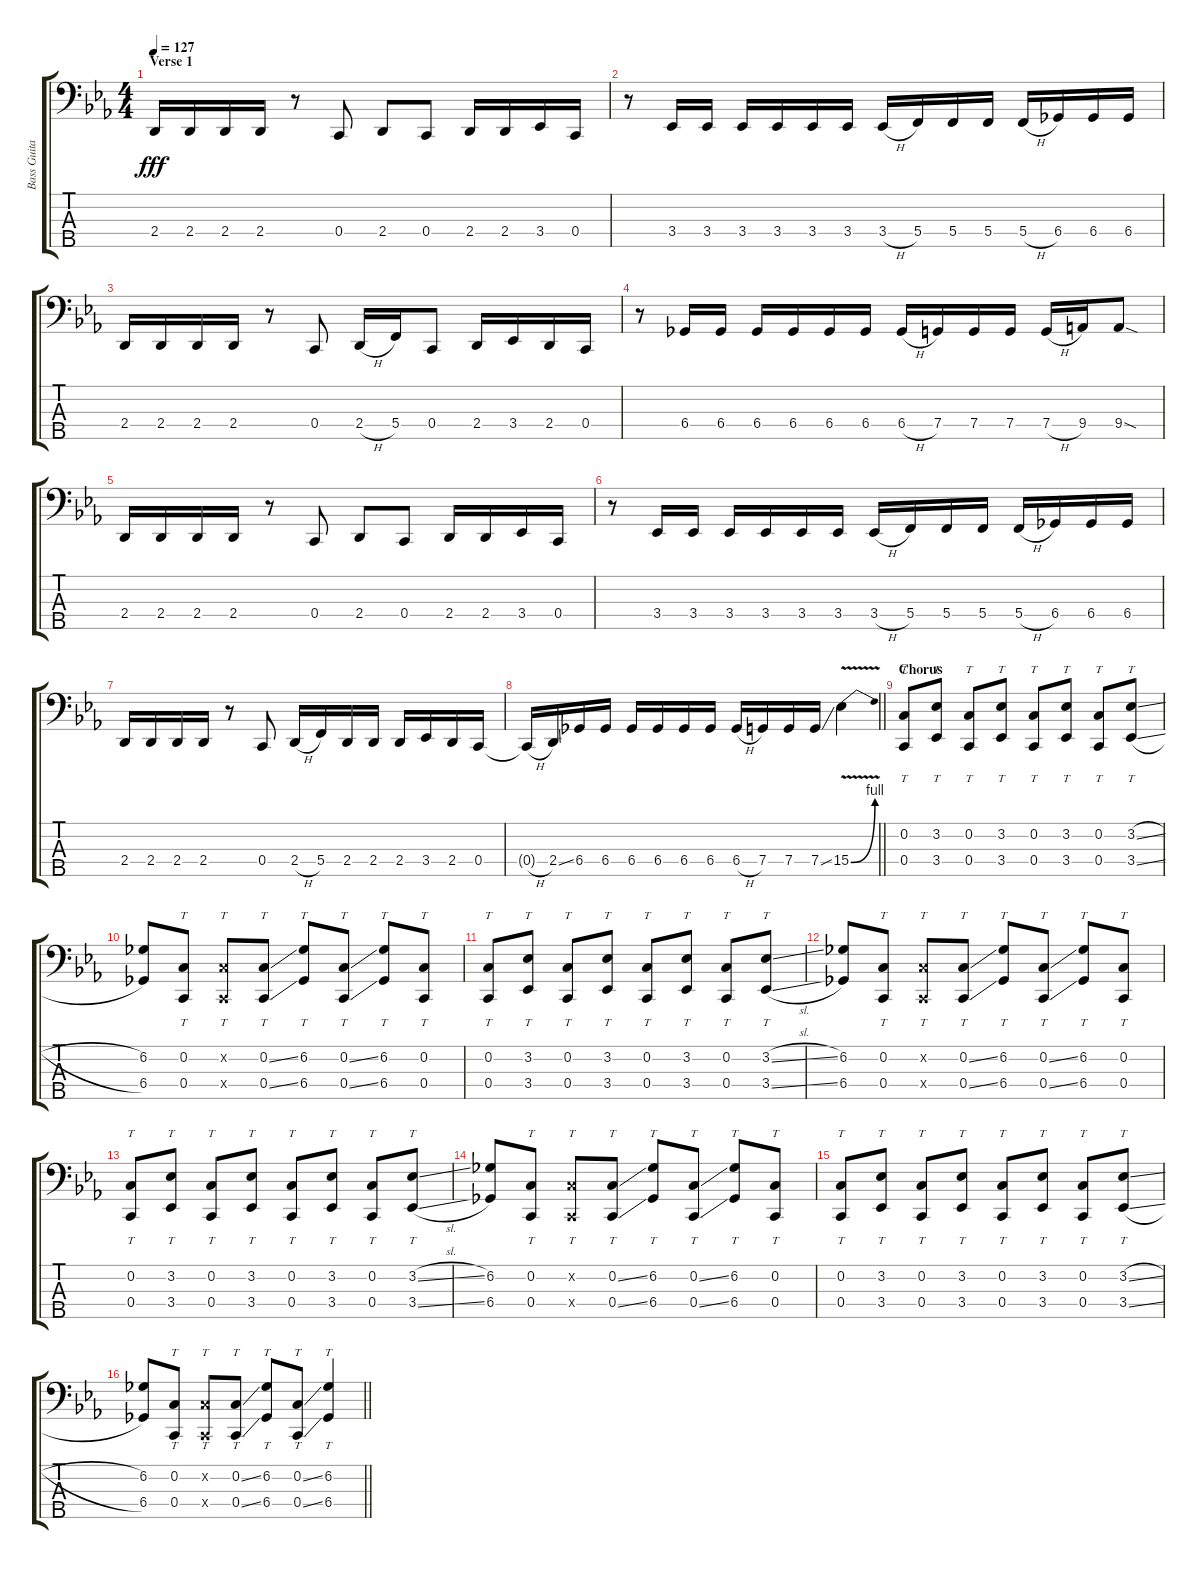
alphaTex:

\track ("Bass Guitar" "Bass Guita") {instrument electricbassfinger}
\staff {score tabs}
\tuning (F2 C2 G1 C1 G0) {hide}
\ts (4 4)
\section ("" "Verse 1")
\tempo 127
\clef f4
\ks cminor
2.4.16{dy fff} 2.4.16 2.4.16 2.4.16 r.8 0.4.8 2.4.8 0.4.8 2.4.16 2.4.16 3.4.16 0.4.16 |
r.8 3.4.16 3.4.16 3.4.16 3.4.16 3.4.16 3.4.16 3.4{h}.16 5.4.16 5.4.16 5.4.16 5.4{h}.16 6.4.16 6.4.16 6.4.16 |
2.4.16 2.4.16 2.4.16 2.4.16 r.8 0.4.8 2.4{h}.16 5.4.16 0.4.8 2.4.16 3.4.16 2.4.16 0.4.16 |
r.8 6.4.16 6.4.16 6.4.16 6.4.16 6.4.16 6.4.16 6.4{h}.16 7.4.16 7.4.16 7.4.16 7.4{h}.16 9.4.16 9.4{sod}.8 |
2.4.16 2.4.16 2.4.16 2.4.16 r.8 0.4.8 2.4.8 0.4.8 2.4.16 2.4.16 3.4.16 0.4.16 |
r.8 3.4.16 3.4.16 3.4.16 3.4.16 3.4.16 3.4.16 3.4{h}.16 5.4.16 5.4.16 5.4.16 5.4{h}.16 6.4.16 6.4.16 6.4.16 |
2.4.16 2.4.16 2.4.16 2.4.16 r.8 0.4.8 2.4{h}.16 5.4.16 2.4.16 2.4.16 2.4.16 3.4.16 2.4.16 0.4.16 |
\barLineRight lightlight
0.4{h t}.16 2.4{ss}.16 6.4.16 6.4.16 6.4.16 6.4.16 6.4.16 6.4.16 6.4{h}.16 7.4.16 7.4.16 7.4{ss}.16 15.4{be (bend 0 0 60 4) v}.4 |
\section ("" "Chorus")
(0.2 0.4).8{tt} (3.2 3.4).8{tt} (0.2 0.4).8{tt} (3.2 3.4).8{tt} (0.2 0.4).8{tt} (3.2 3.4).8{tt} (0.2 0.4).8{tt} (3.2{sl} 3.4{sl}).8{tt} |
(6.2 6.4).8 (0.2 0.4).8{tt} (0.2{x} 0.4{x}).8{tt} (0.2{ss} 0.4{ss}).8{tt} (6.2 6.4).8{tt} (0.2{ss} 0.4{ss}).8{tt} (6.2 6.4).8{tt} (0.2 0.4).8{tt} |
(0.2 0.4).8{tt} (3.2 3.4).8{tt} (0.2 0.4).8{tt} (3.2 3.4).8{tt} (0.2 0.4).8{tt} (3.2 3.4).8{tt} (0.2 0.4).8{tt} (3.2{sl} 3.4{sl}).8{tt} |
(6.2 6.4).8 (0.2 0.4).8{tt} (0.2{x} 0.4{x}).8{tt} (0.2{ss} 0.4{ss}).8{tt} (6.2 6.4).8{tt} (0.2{ss} 0.4{ss}).8{tt} (6.2 6.4).8{tt} (0.2 0.4).8{tt} |
(0.2 0.4).8{tt} (3.2 3.4).8{tt} (0.2 0.4).8{tt} (3.2 3.4).8{tt} (0.2 0.4).8{tt} (3.2 3.4).8{tt} (0.2 0.4).8{tt} (3.2{sl} 3.4{sl}).8{tt} |
(6.2 6.4).8 (0.2 0.4).8{tt} (0.2{x} 0.4{x}).8{tt} (0.2{ss} 0.4{ss}).8{tt} (6.2 6.4).8{tt} (0.2{ss} 0.4{ss}).8{tt} (6.2 6.4).8{tt} (0.2 0.4).8{tt} |
(0.2 0.4).8{tt} (3.2 3.4).8{tt} (0.2 0.4).8{tt} (3.2 3.4).8{tt} (0.2 0.4).8{tt} (3.2 3.4).8{tt} (0.2 0.4).8{tt} (3.2{sl} 3.4{sl}).8{tt} |
\barLineRight lightlight
(6.2 6.4).8 (0.2 0.4).8{tt} (0.2{x} 0.4{x}).8{tt} (0.2{ss} 0.4{ss}).8{tt} (6.2 6.4).8{tt} (0.2{ss} 0.4{ss}).8{tt} (6.2 6.4).4{tt}
